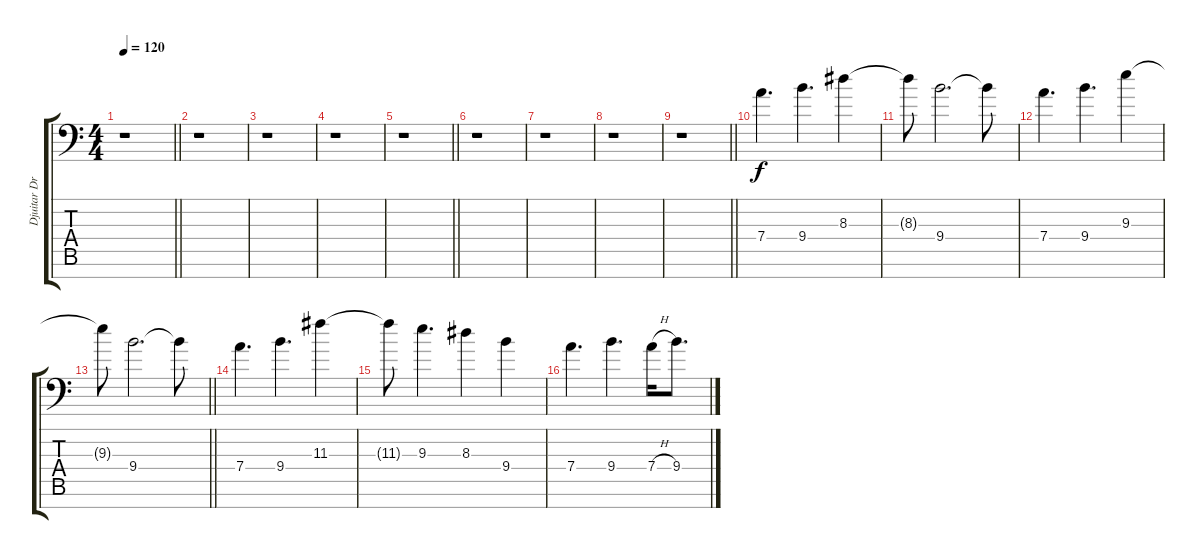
\track ("Djuitar Dropped A" "Djuitar Dr") {instrument distortionguitar}
\staff {score tabs}
\tuning (E4 B3 G3 D3 A2 E2 A1) {hide}
\ts (4 4)
\tempo 120
\clef f4
\barLineRight lightlight
\ks c
r.1{dy f} |
r.1 |
r.1 |
r.1 |
\barLineRight lightlight
r.1 |
r.1 |
r.1 |
r.1 |
\barLineRight lightlight
r.1 |
\section ("" "")
7.4.4{d} 9.4.4{d} 8.3.4 |
8.3{t}.8 9.4.2{d} 9.4{t}.8 |
7.4.4{d} 9.4.4{d} 9.3.4 |
\barLineRight lightlight
9.3{t}.8 9.4.2{d} 9.4{t}.8 |
7.4.4{d} 9.4.4{d} 11.3.4 |
11.3{t}.8 9.3.4{d} 8.3.4 9.4.4 |
7.4.4{d} 9.4.4{d} 7.4{h}.16 9.4.8{d}
